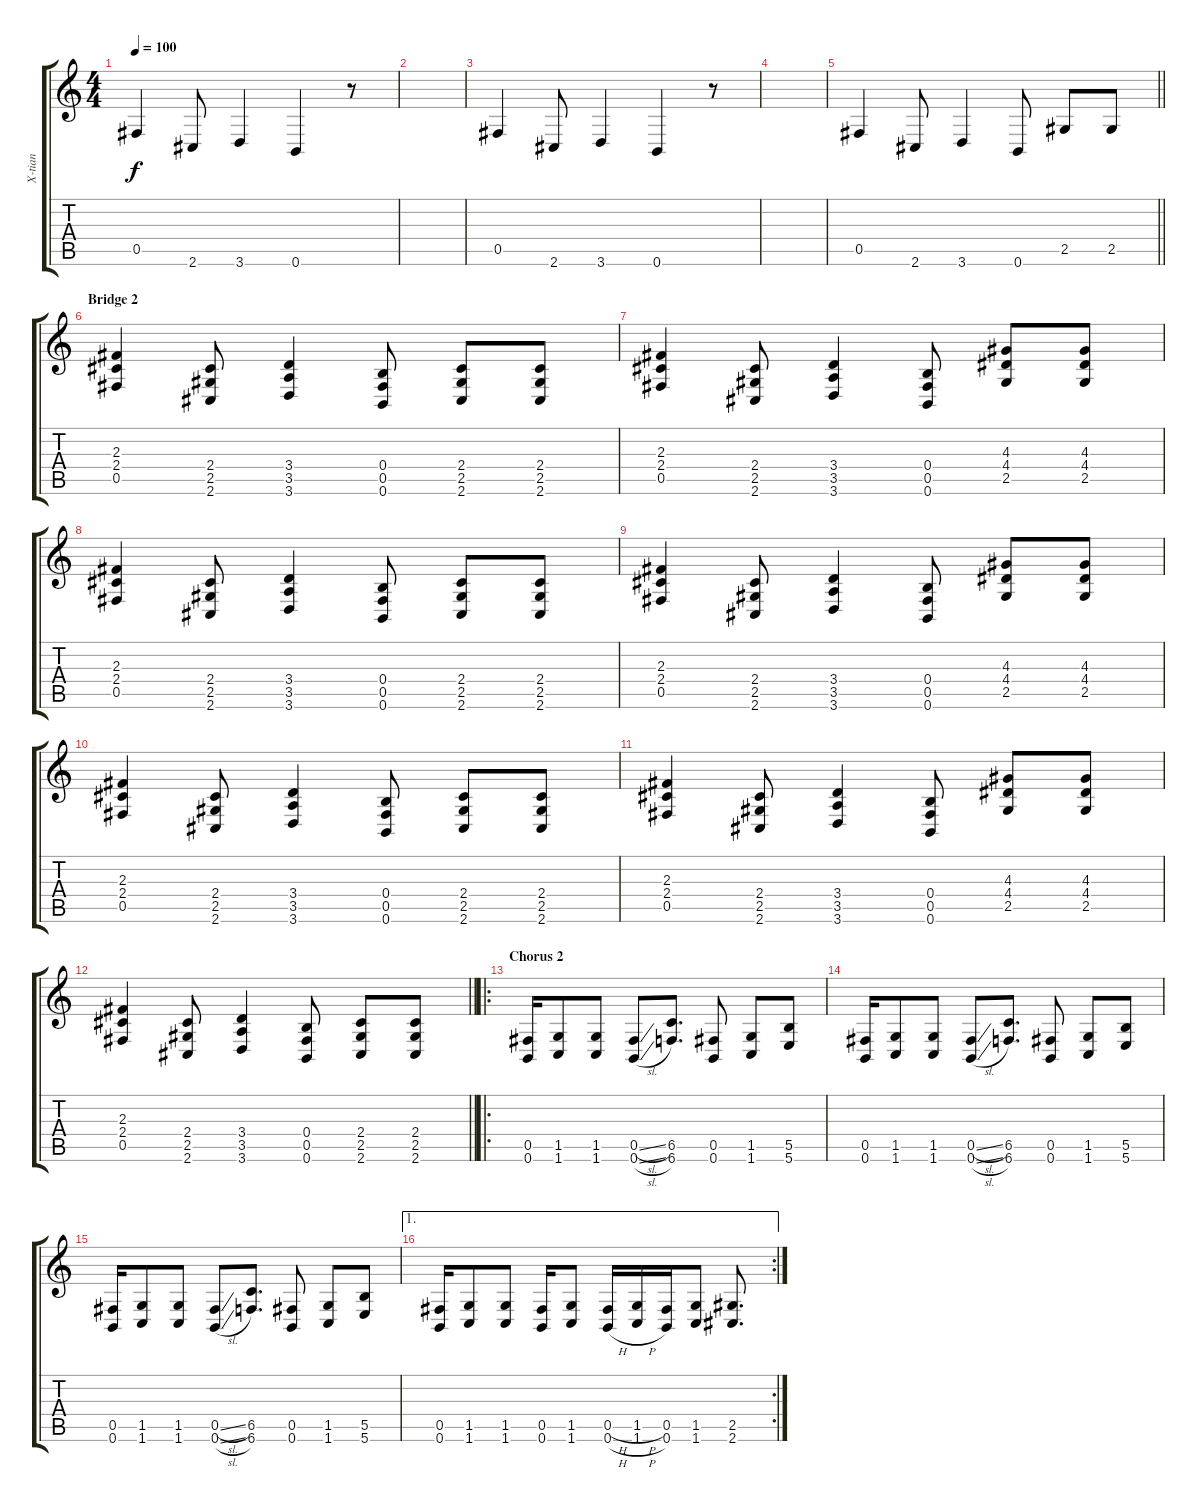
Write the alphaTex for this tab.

\track ("X-tian" "X-tian") {instrument distortionguitar}
\staff {score tabs}
\tuning (Db4 Gb3 E3 B2 Gb2 B1) {hide}
\ts (4 4)
\tempo 100
\clef g2
\ks c
0.5.4{dy f} 2.6.8 3.6.4 0.6.4 r.8 |
|
0.5.4 2.6.8 3.6.4 0.6.4 r.8 |
|
\barLineRight lightlight
0.5.4 2.6.8 3.6.4 0.6.8 2.5.8 2.5.8 |
\section ("" "Bridge 2")
(2.3 2.4 0.5).4 (2.4 2.5 2.6).8 (3.4 3.5 3.6).4 (0.4 0.5 0.6).8 (2.4 2.5 2.6).8 (2.4 2.5 2.6).8 |
(2.3 2.4 0.5).4 (2.4 2.5 2.6).8 (3.4 3.5 3.6).4 (0.4 0.5 0.6).8 (4.3 4.4 2.5).8 (4.3 4.4 2.5).8 |
(2.3 2.4 0.5).4 (2.4 2.5 2.6).8 (3.4 3.5 3.6).4 (0.4 0.5 0.6).8 (2.4 2.5 2.6).8 (2.4 2.5 2.6).8 |
(2.3 2.4 0.5).4 (2.4 2.5 2.6).8 (3.4 3.5 3.6).4 (0.4 0.5 0.6).8 (4.3 4.4 2.5).8 (4.3 4.4 2.5).8 |
(2.3 2.4 0.5).4 (2.4 2.5 2.6).8 (3.4 3.5 3.6).4 (0.4 0.5 0.6).8 (2.4 2.5 2.6).8 (2.4 2.5 2.6).8 |
(2.3 2.4 0.5).4 (2.4 2.5 2.6).8 (3.4 3.5 3.6).4 (0.4 0.5 0.6).8 (4.3 4.4 2.5).8 (4.3 4.4 2.5).8 |
\barLineRight lightlight
(2.3 2.4 0.5).4 (2.4 2.5 2.6).8 (3.4 3.5 3.6).4 (0.4 0.5 0.6).8 (2.4 2.5 2.6).8 (2.4 2.5 2.6).8 |
\ro
\section ("" "Chorus 2")
(0.5 0.6).16 (1.5 1.6).8 (1.5 1.6).8 (0.5{sl} 0.6{sl}).8 (6.5 6.6).8{d} (0.5 0.6).8 (1.5 1.6).8 (5.5 5.6).8 |
(0.5 0.6).16 (1.5 1.6).8 (1.5 1.6).8 (0.5{sl} 0.6{sl}).8 (6.5 6.6).8{d} (0.5 0.6).8 (1.5 1.6).8 (5.5 5.6).8 |
(0.5 0.6).16 (1.5 1.6).8 (1.5 1.6).8 (0.5{sl} 0.6{sl}).8 (6.5 6.6).8{d} (0.5 0.6).8 (1.5 1.6).8 (5.5 5.6).8 |
\ae 1
\rc 2
(0.5 0.6).16 (1.5 1.6).8 (1.5 1.6).8 (0.5 0.6).16 (1.5 1.6).8 (0.5{h} 0.6{h}).16 (1.5{h} 1.6{h}).16 (0.5 0.6).16 (1.5 1.6).8 (2.5 2.6).8{d}
